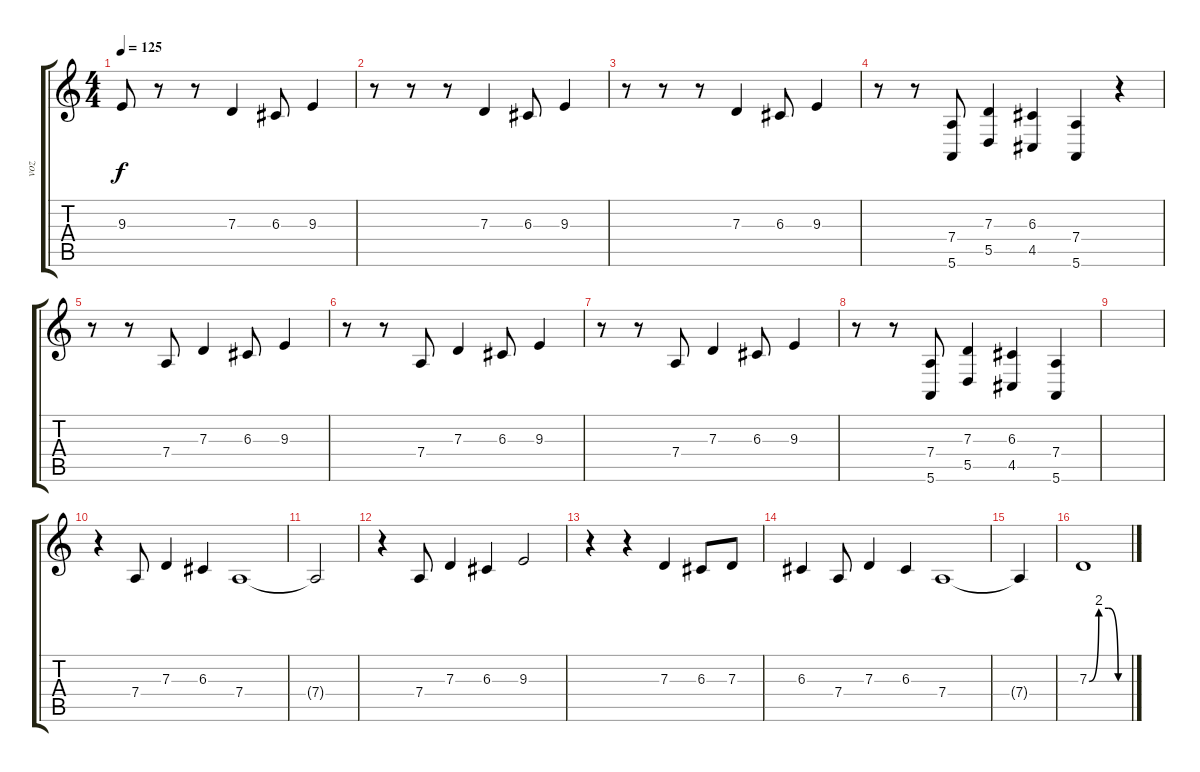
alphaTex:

\track ("voz" "voz") {instrument sopranosax}
\staff {score tabs}
\tuning (E4 B3 G3 D3 A2 E2) {hide}
\ts (4 4)
\tempo 125
\clef g2
\ks c
9.3{t}.8{dy f} r.8 r.8 7.3.4 6.3.8 9.3.4 |
r.8 r.8 r.8 7.3.4 6.3.8 9.3.4 |
r.8 r.8 r.8 7.3.4 6.3.8 9.3.4 |
r.8 r.8 (7.4 5.6).8 (7.3 5.5).4 (6.3 4.5).4 (7.4 5.6).4 r.4 |
r.8 r.8 7.4.8 7.3.4 6.3.8 9.3.4 |
r.8 r.8 7.4.8 7.3.4 6.3.8 9.3.4 |
r.8 r.8 7.4.8 7.3.4 6.3.8 9.3.4 |
r.8 r.8 (7.4 5.6).8 (7.3 5.5).4 (6.3 4.5).4 (7.4 5.6).4 |
|
r.4 7.4.8 7.3.4 6.3.4 7.4.1 |
7.4{t}.2 |
r.4 7.4.8 7.3.4 6.3.4 9.3.2 |
r.4 r.4 7.3.4 6.3.8 7.3.8 |
6.3.4 7.4.8 7.3.4 6.3.4 7.4.1 |
7.4{t}.4 |
7.3{be (custom 0 0 15 8 30 8 45 0 60 0)}.1
